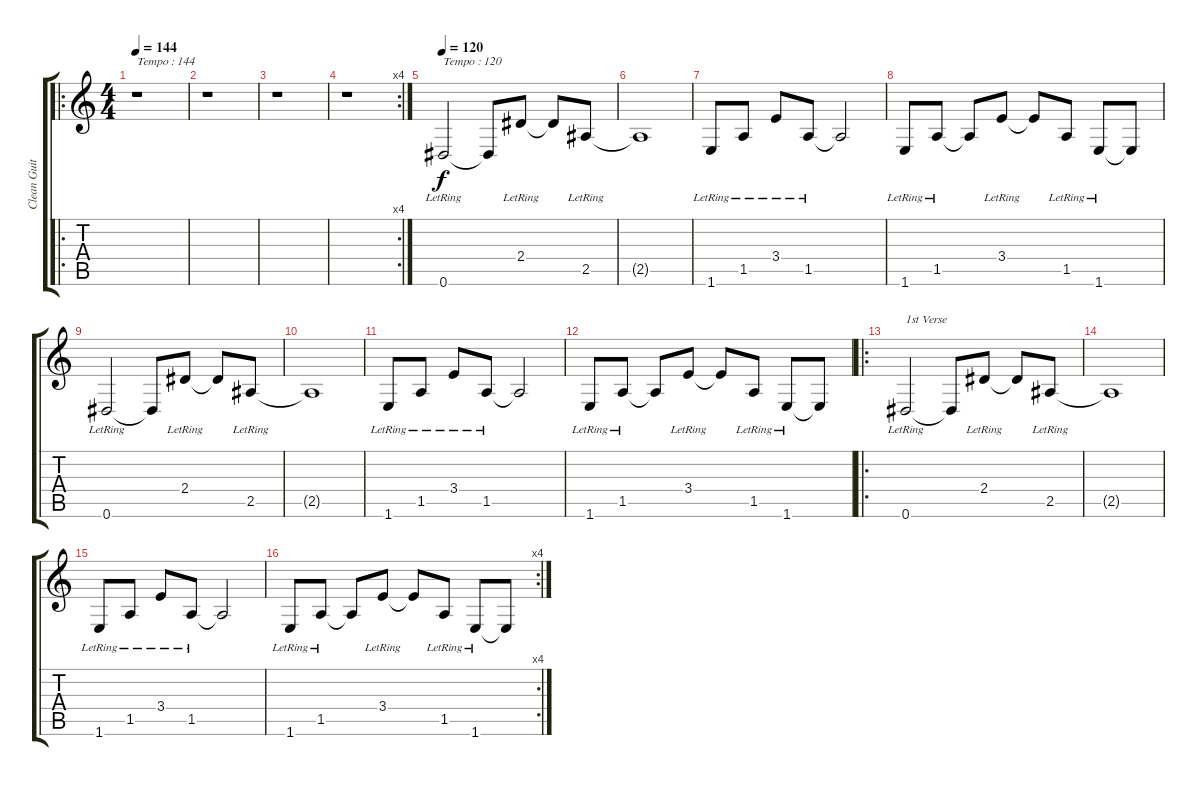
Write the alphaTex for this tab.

\track ("Clean Guitar" "Clean Guit") {instrument electricguitarclean}
\staff {score tabs}
\tuning (Eb4 Bb3 Gb3 Db3 Ab2 Eb2) {hide}
\ro
\ts (4 4)
\tempo 144
\clef g2
\ks c
r.1{txt "Tempo : 144" dy f} |
r.1 |
r.1 |
\rc 4
r.1 |
\tempo 120
0.6{lr}.2{txt "Tempo : 120"} 0.6{t}.8 2.4{lr}.8 2.4{t}.8 2.5{lr}.8 |
2.5{t}.1 |
1.6{lr}.8 1.5{lr}.8 3.4{lr}.8 1.5{lr}.8 1.5{t}.2 |
1.6{lr}.8 1.5{lr}.8 1.5{t}.8 3.4{lr}.8 3.4{t}.8 1.5{lr}.8 1.6{lr}.8 1.6{t}.8 |
0.6{lr}.2 0.6{t}.8 2.4{lr}.8 2.4{t}.8 2.5{lr}.8 |
2.5{t}.1 |
1.6{lr}.8 1.5{lr}.8 3.4{lr}.8 1.5{lr}.8 1.5{t}.2 |
1.6{lr}.8 1.5{lr}.8 1.5{t}.8 3.4{lr}.8 3.4{t}.8 1.5{lr}.8 1.6{lr}.8 1.6{t}.8 |
\ro
0.6{lr}.2{txt "1st Verse"} 0.6{t}.8 2.4{lr}.8 2.4{t}.8 2.5{lr}.8 |
2.5{t}.1 |
1.6{lr}.8 1.5{lr}.8 3.4{lr}.8 1.5{lr}.8 1.5{t}.2 |
\rc 4
1.6{lr}.8 1.5{lr}.8 1.5{t}.8 3.4{lr}.8 3.4{t}.8 1.5{lr}.8 1.6{lr}.8 1.6{t}.8
